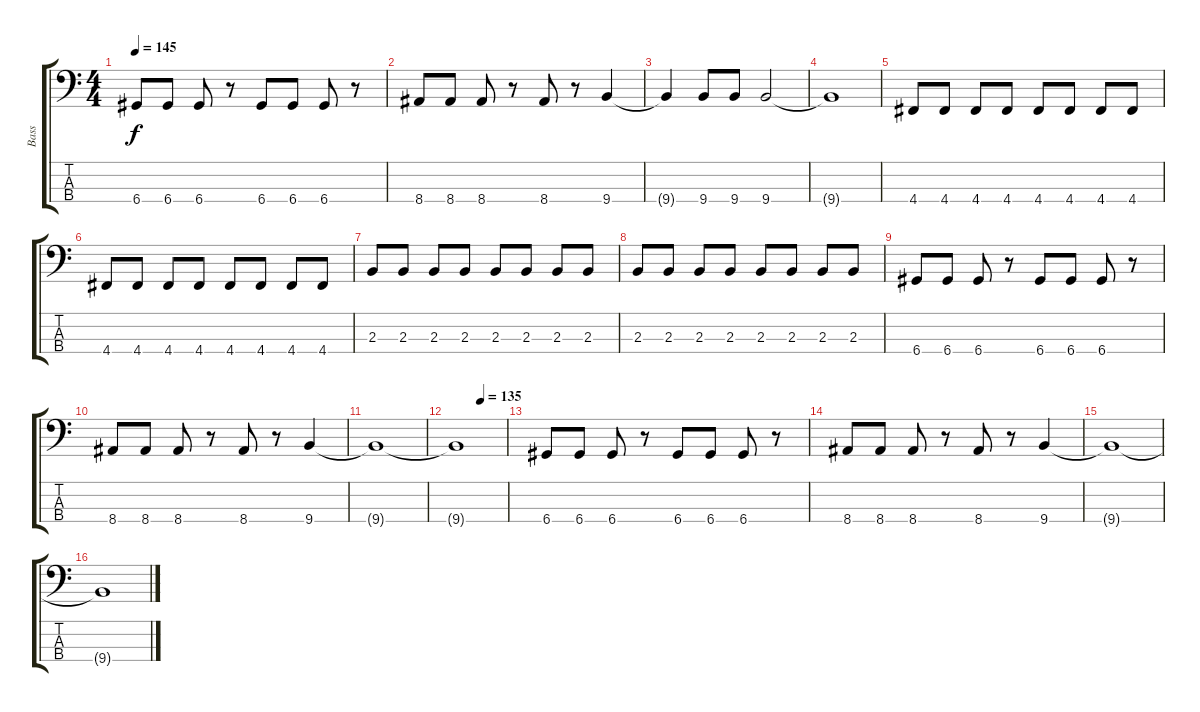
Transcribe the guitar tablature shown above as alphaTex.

\track ("Bass" "Bass") {instrument electricbassfinger}
\staff {score tabs}
\tuning (G2 D2 A1 D1) {hide}
\ts (4 4)
\tempo 145
\clef f4
\ks c
6.4.8{dy f} 6.4.8 6.4.8 r.8 6.4.8 6.4.8 6.4.8 r.8 |
8.4.8 8.4.8 8.4.8 r.8 8.4.8 r.8 9.4.4 |
9.4{t}.4 9.4.8 9.4.8 9.4.2 |
9.4{t}.1 |
4.4.8 4.4.8 4.4.8 4.4.8 4.4.8 4.4.8 4.4.8 4.4.8 |
4.4.8 4.4.8 4.4.8 4.4.8 4.4.8 4.4.8 4.4.8 4.4.8 |
2.3.8 2.3.8 2.3.8 2.3.8 2.3.8 2.3.8 2.3.8 2.3.8 |
2.3.8 2.3.8 2.3.8 2.3.8 2.3.8 2.3.8 2.3.8 2.3.8 |
6.4.8 6.4.8 6.4.8 r.8 6.4.8 6.4.8 6.4.8 r.8 |
8.4.8 8.4.8 8.4.8 r.8 8.4.8 r.8 9.4.4 |
9.4{t}.1 |
\tempo (135 0.5)
9.4{t}.1 |
6.4.8 6.4.8 6.4.8 r.8 6.4.8 6.4.8 6.4.8 r.8 |
8.4.8 8.4.8 8.4.8 r.8 8.4.8 r.8 9.4.4 |
9.4{t}.1 |
9.4{t}.1
